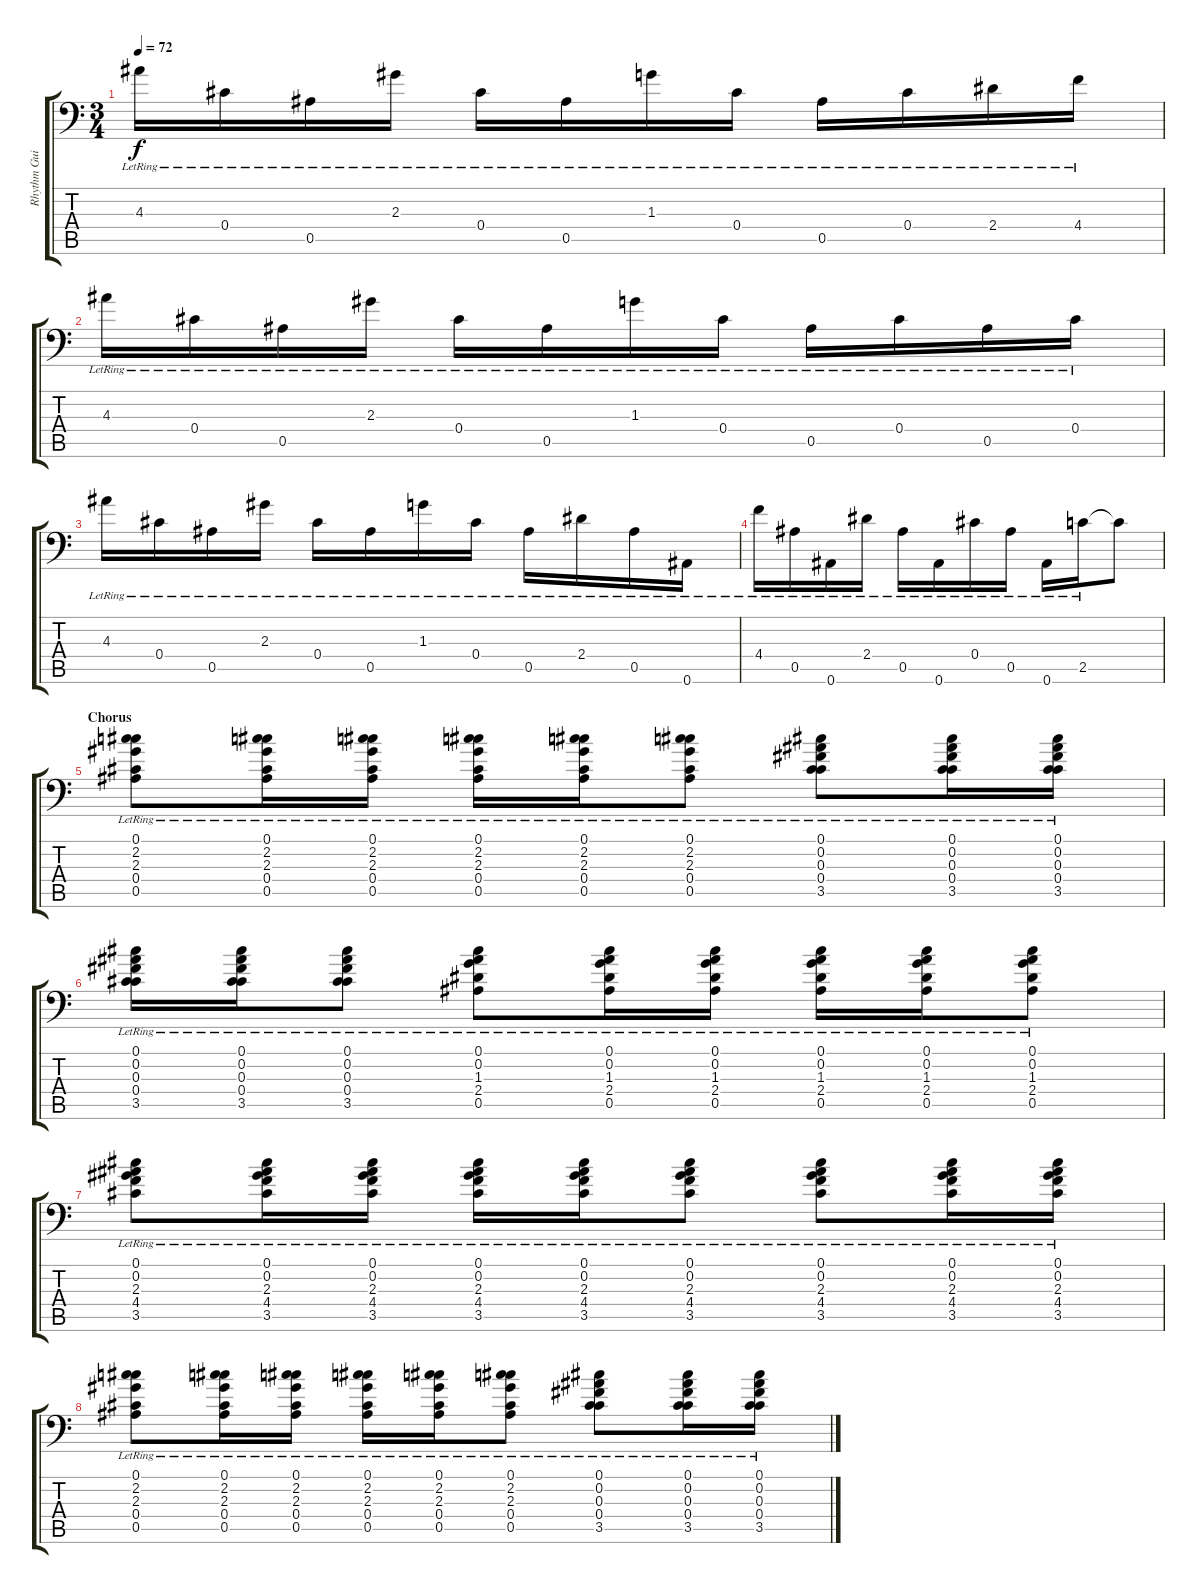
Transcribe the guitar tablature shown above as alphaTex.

\track ("Rhythm Guitar 2" "Rhythm Gui") {instrument acousticguitarsteel}
\staff {score tabs}
\tuning (Db4 Bb3 Gb3 Db3 Bb2 Bb1) {hide}
\ts (3 4)
\tempo 72
\clef f4
\ks c
4.3{lr}.16{dy f} 0.4{lr}.16 0.5{lr}.16 2.3{lr}.16 0.4{lr}.16 0.5{lr}.16 1.3{lr}.16 0.4{lr}.16 0.5{lr}.16 0.4{lr}.16 2.4{lr}.16 4.4{lr}.16 |
4.3{lr}.16 0.4{lr}.16 0.5{lr}.16 2.3{lr}.16 0.4{lr}.16 0.5{lr}.16 1.3{lr}.16 0.4{lr}.16 0.5{lr}.16 0.4{lr}.16 0.5{lr}.16 0.4{lr}.16 |
4.3{lr}.16 0.4{lr}.16 0.5{lr}.16 2.3{lr}.16 0.4{lr}.16 0.5{lr}.16 1.3{lr}.16 0.4{lr}.16 0.5{lr}.16 2.4{lr}.16 0.5{lr}.16 0.6{lr}.16 |
4.4{lr}.16 0.5{lr}.16 0.6{lr}.16 2.4{lr}.16 0.5{lr}.16 0.6{lr}.16 0.4{lr}.16 0.5{lr}.16 0.6{lr}.16 2.5{lr}.16 2.5{t}.8 |
\section ("" "Chorus")
(0.1{lr} 2.2{lr} 2.3{lr} 0.4{lr} 0.5{lr}).8 (0.1{lr} 2.2{lr} 2.3{lr} 0.4{lr} 0.5{lr}).16 (0.1{lr} 2.2{lr} 2.3{lr} 0.4{lr} 0.5{lr}).16 (0.1{lr} 2.2{lr} 2.3{lr} 0.4{lr} 0.5{lr}).16 (0.1{lr} 2.2{lr} 2.3{lr} 0.4{lr} 0.5{lr}).16 (0.1{lr} 2.2{lr} 2.3{lr} 0.4{lr} 0.5{lr}).8 (0.1{lr} 0.2{lr} 0.3{lr} 0.4{lr} 3.5{lr}).8 (0.1{lr} 0.2{lr} 0.3{lr} 0.4{lr} 3.5{lr}).16 (0.1{lr} 0.2{lr} 0.3{lr} 0.4{lr} 3.5{lr}).16 |
(0.1{lr} 0.2{lr} 0.3{lr} 0.4{lr} 3.5{lr}).16 (0.1{lr} 0.2{lr} 0.3{lr} 0.4{lr} 3.5{lr}).16 (0.1{lr} 0.2{lr} 0.3{lr} 0.4{lr} 3.5{lr}).8 (0.1{lr} 0.2{lr} 1.3{lr} 2.4{lr} 0.5{lr}).8 (0.1{lr} 0.2{lr} 1.3{lr} 2.4{lr} 0.5{lr}).16 (0.1{lr} 0.2{lr} 1.3{lr} 2.4{lr} 0.5{lr}).16 (0.1{lr} 0.2{lr} 1.3{lr} 2.4{lr} 0.5{lr}).16 (0.1{lr} 0.2{lr} 1.3{lr} 2.4{lr} 0.5{lr}).16 (0.1{lr} 0.2{lr} 1.3{lr} 2.4{lr} 0.5{lr}).8 |
(0.1{lr} 0.2{lr} 2.3{lr} 4.4{lr} 3.5{lr}).8 (0.1{lr} 0.2{lr} 2.3{lr} 4.4{lr} 3.5{lr}).16 (0.1{lr} 0.2{lr} 2.3{lr} 4.4{lr} 3.5{lr}).16 (0.1{lr} 0.2{lr} 2.3{lr} 4.4{lr} 3.5{lr}).16 (0.1{lr} 0.2{lr} 2.3{lr} 4.4{lr} 3.5{lr}).16 (0.1{lr} 0.2{lr} 2.3{lr} 4.4{lr} 3.5{lr}).8 (0.1{lr} 0.2{lr} 2.3{lr} 4.4{lr} 3.5{lr}).8 (0.1{lr} 0.2{lr} 2.3{lr} 4.4{lr} 3.5{lr}).16 (0.1{lr} 0.2{lr} 2.3{lr} 4.4{lr} 3.5{lr}).16 |
(0.1{lr} 2.2{lr} 2.3{lr} 0.4{lr} 0.5{lr}).8 (0.1{lr} 2.2{lr} 2.3{lr} 0.4{lr} 0.5{lr}).16 (0.1{lr} 2.2{lr} 2.3{lr} 0.4{lr} 0.5{lr}).16 (0.1{lr} 2.2{lr} 2.3{lr} 0.4{lr} 0.5{lr}).16 (0.1{lr} 2.2{lr} 2.3{lr} 0.4{lr} 0.5{lr}).16 (0.1{lr} 2.2{lr} 2.3{lr} 0.4{lr} 0.5{lr}).8 (0.1{lr} 0.2{lr} 0.3{lr} 0.4{lr} 3.5{lr}).8 (0.1{lr} 0.2{lr} 0.3{lr} 0.4{lr} 3.5{lr}).16 (0.1{lr} 0.2{lr} 0.3{lr} 0.4{lr} 3.5{lr}).16
